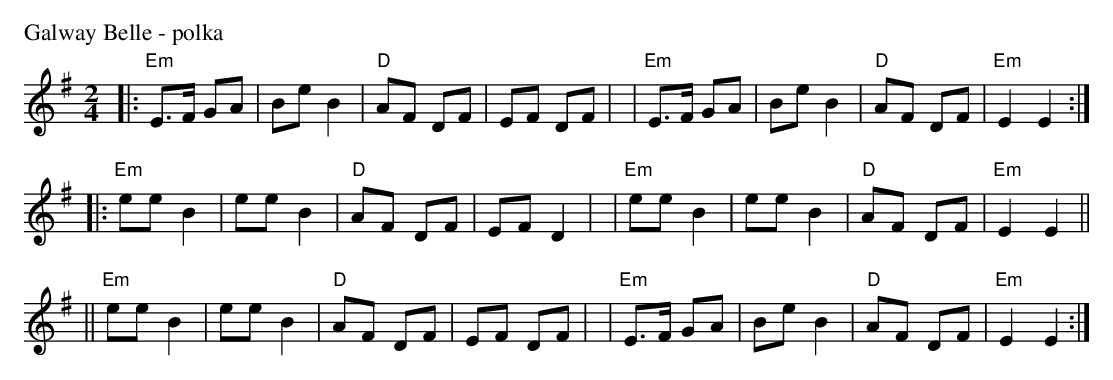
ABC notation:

X:1
P: Galway Belle - polka
M: 2/4
L: 1/16
K: Em
|: "Em"E3F G2A2 | B2e2 B4 | "D"A2F2 D2F2 |   E2F2 D2F2 |\
|  "Em"E3F G2A2 | B2e2 B4 | "D"A2F2 D2F2 | "Em"E4 E4 :|
|: "Em"e2e2 B4  | e2e2 B4 | "D"A2F2 D2F2 |   E2F2 D4  |\
|  "Em"e2e2 B4  | e2e2 B4 | "D"A2F2 D2F2 | "Em"E4 E4 ||
|| "Em"e2e2 B4  | e2e2 B4 | "D"A2F2 D2F2 | E2F2 D2F2 |\
|  "Em"E3F G2A2 | B2e2 B4 | "D"A2F2 D2F2 | "Em"E4 E4 :|
